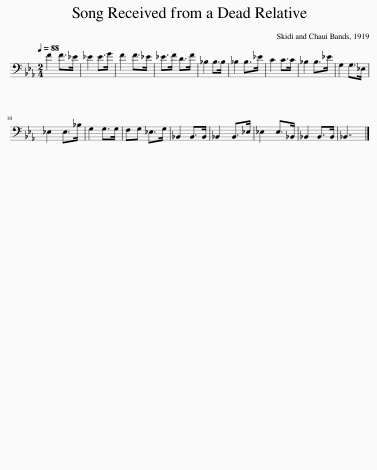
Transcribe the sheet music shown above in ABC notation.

X:1
L:1/8
Q:1/4=88
M:2/4
I:linebreak $
K:Eb
V:1 bass
V:1
 F2 F>_E | _E2 E>G | F2 F>_E | _E>F D>F | _B,2 B,>B, | %5
 _B,2 B,>_E | C2 C>C | _B,2 B,>_E | G,2 G,>_E, |$ _E,2 E,>_B, | %10
 G,2 G,>G, | F,G, _E,>G, | _B,,2 B,,>B,, | _B,,2 B,,>_E, | _E,2 E,>_B,, | %15
 _B,,2 B,,>B,, | _B,,7/2 |] %17
